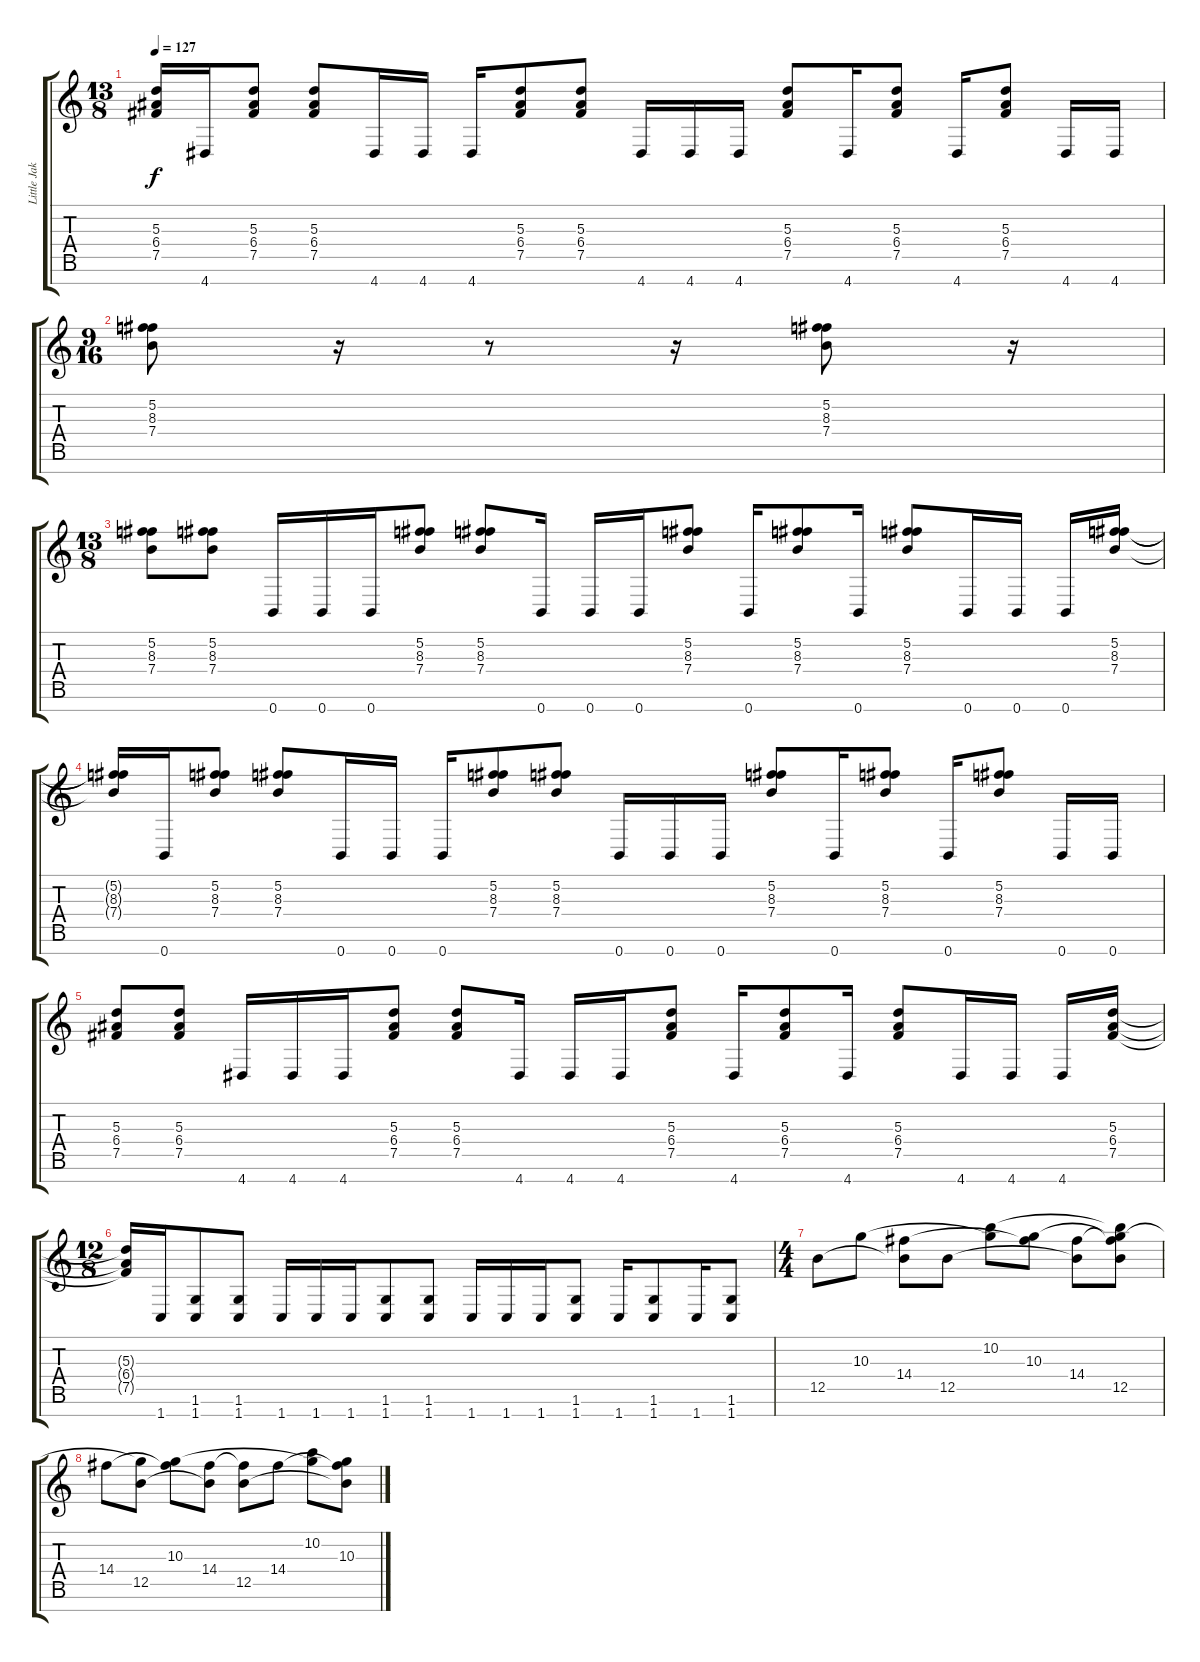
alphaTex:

\track ("Little Jake" "Little Jak") {instrument distortionguitar}
\staff {score tabs}
\tuning (Gb4 Db4 A3 E3 B2 Gb2 B1) {hide}
\ts (13 8)
\tempo 127
\clef g2
\ks c
(5.3{t} 6.4{t} 7.5{t}).16{dy f} 4.7.16 (5.3 6.4 7.5).8 (5.3 6.4 7.5).8 4.7.16 4.7.16 4.7.16 (5.3 6.4 7.5).8 (5.3 6.4 7.5).8 4.7.16 4.7.16 4.7.16 (5.3 6.4 7.5).8 4.7.16 (5.3 6.4 7.5).8 4.7.16 (5.3 6.4 7.5).8 4.7.16 4.7.16 |
\ts (9 16)
(5.2 8.3 7.4).8 r.16 r.8 r.16 (5.2 8.3 7.4).8 r.16 |
\ts (13 8)
(5.2 8.3 7.4).8 (5.2 8.3 7.4).8 0.7.16 0.7.16 0.7.16 (5.2 8.3 7.4).8 (5.2 8.3 7.4).8 0.7.16 0.7.16 0.7.16 (5.2 8.3 7.4).8 0.7.16 (5.2 8.3 7.4).8 0.7.16 (5.2 8.3 7.4).8 0.7.16 0.7.16 0.7.16 (5.2 8.3 7.4).16 |
(5.2{t} 8.3{t} 7.4{t}).16 0.7.16 (5.2 8.3 7.4).8 (5.2 8.3 7.4).8 0.7.16 0.7.16 0.7.16 (5.2 8.3 7.4).8 (5.2 8.3 7.4).8 0.7.16 0.7.16 0.7.16 (5.2 8.3 7.4).8 0.7.16 (5.2 8.3 7.4).8 0.7.16 (5.2 8.3 7.4).8 0.7.16 0.7.16 |
(5.3 6.4 7.5).8 (5.3 6.4 7.5).8 4.7.16 4.7.16 4.7.16 (5.3 6.4 7.5).8 (5.3 6.4 7.5).8 4.7.16 4.7.16 4.7.16 (5.3 6.4 7.5).8 4.7.16 (5.3 6.4 7.5).8 4.7.16 (5.3 6.4 7.5).8 4.7.16 4.7.16 4.7.16 (5.3 6.4 7.5).16 |
\ts (12 8)
(5.3{t} 6.4{t} 7.5{t}).16 1.7.16 (1.6 1.7).8 (1.6 1.7).8 1.7.16 1.7.16 1.7.16 (1.6 1.7).8 (1.6 1.7).8 1.7.16 1.7.16 1.7.16 (1.6 1.7).8 1.7.16 (1.6 1.7).8 1.7.16 (1.6 1.7).8 |
\ts (4 4)
12.5.8{instrument electricguitarmuted} 10.3.8 (14.4 12.5{t}).8 12.5.8 (10.2 10.3{t}).8 (10.3 14.4{t}).8 (14.4 12.5{t}).8 (10.2{t} 10.3{t} 14.4{t} 12.5).8 |
14.4.8 (10.3{t} 12.5).8 (10.3 14.4{t}).8 (14.4 12.5{t}).8 (14.4{t} 12.5).8 14.4.8 (10.2 10.3{t}).8 (10.3 14.4{t} 12.5{t}).8
